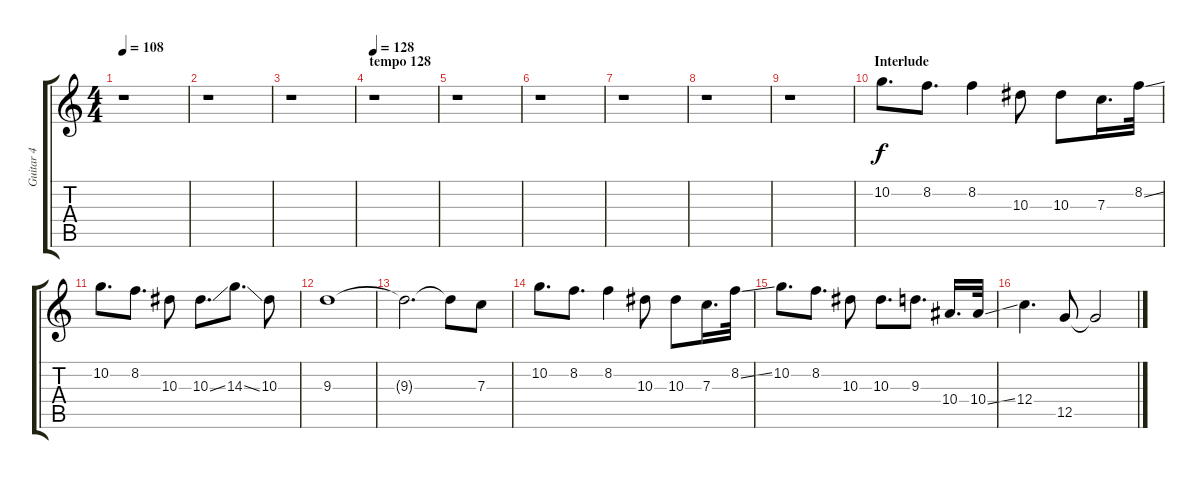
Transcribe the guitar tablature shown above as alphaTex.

\track ("Guitar 4" "Guitar 4") {instrument overdrivenguitar}
\staff {score tabs}
\tuning (D4 A3 F3 C3 G2 D2) {hide}
\ts (4 4)
\tempo 108
\clef g2
\ks c
r.1{dy f} |
r.1 |
r.1 |
\section ("" "tempo 128")
\tempo 128
r.1 |
r.1 |
r.1 |
r.1 |
r.1 |
r.1 |
\section ("" "Interlude")
10.2.8{d volume 14} 8.2.8{d} 8.2.4 10.3.8 10.3.8 7.3.16{d} 8.2{ss}.32 |
10.2.8{d} 8.2.8{d} 10.3.8 10.3{ss}.8{d} 14.3{ss}.8{d} 10.3.8 |
9.3.1 |
9.3{t}.2{d} 9.3{t}.8 7.3.8 |
10.2.8{d volume 13} 8.2.8{d} 8.2.4 10.3.8 10.3.8 7.3.16{d} 8.2{ss}.32 |
10.2.8{d} 8.2.8{d} 10.3.8 10.3.8{d} 9.3.8{d} 10.4.16{d} 10.4{ss}.32 |
12.4.4{d} 12.5.8 12.5{t}.2
